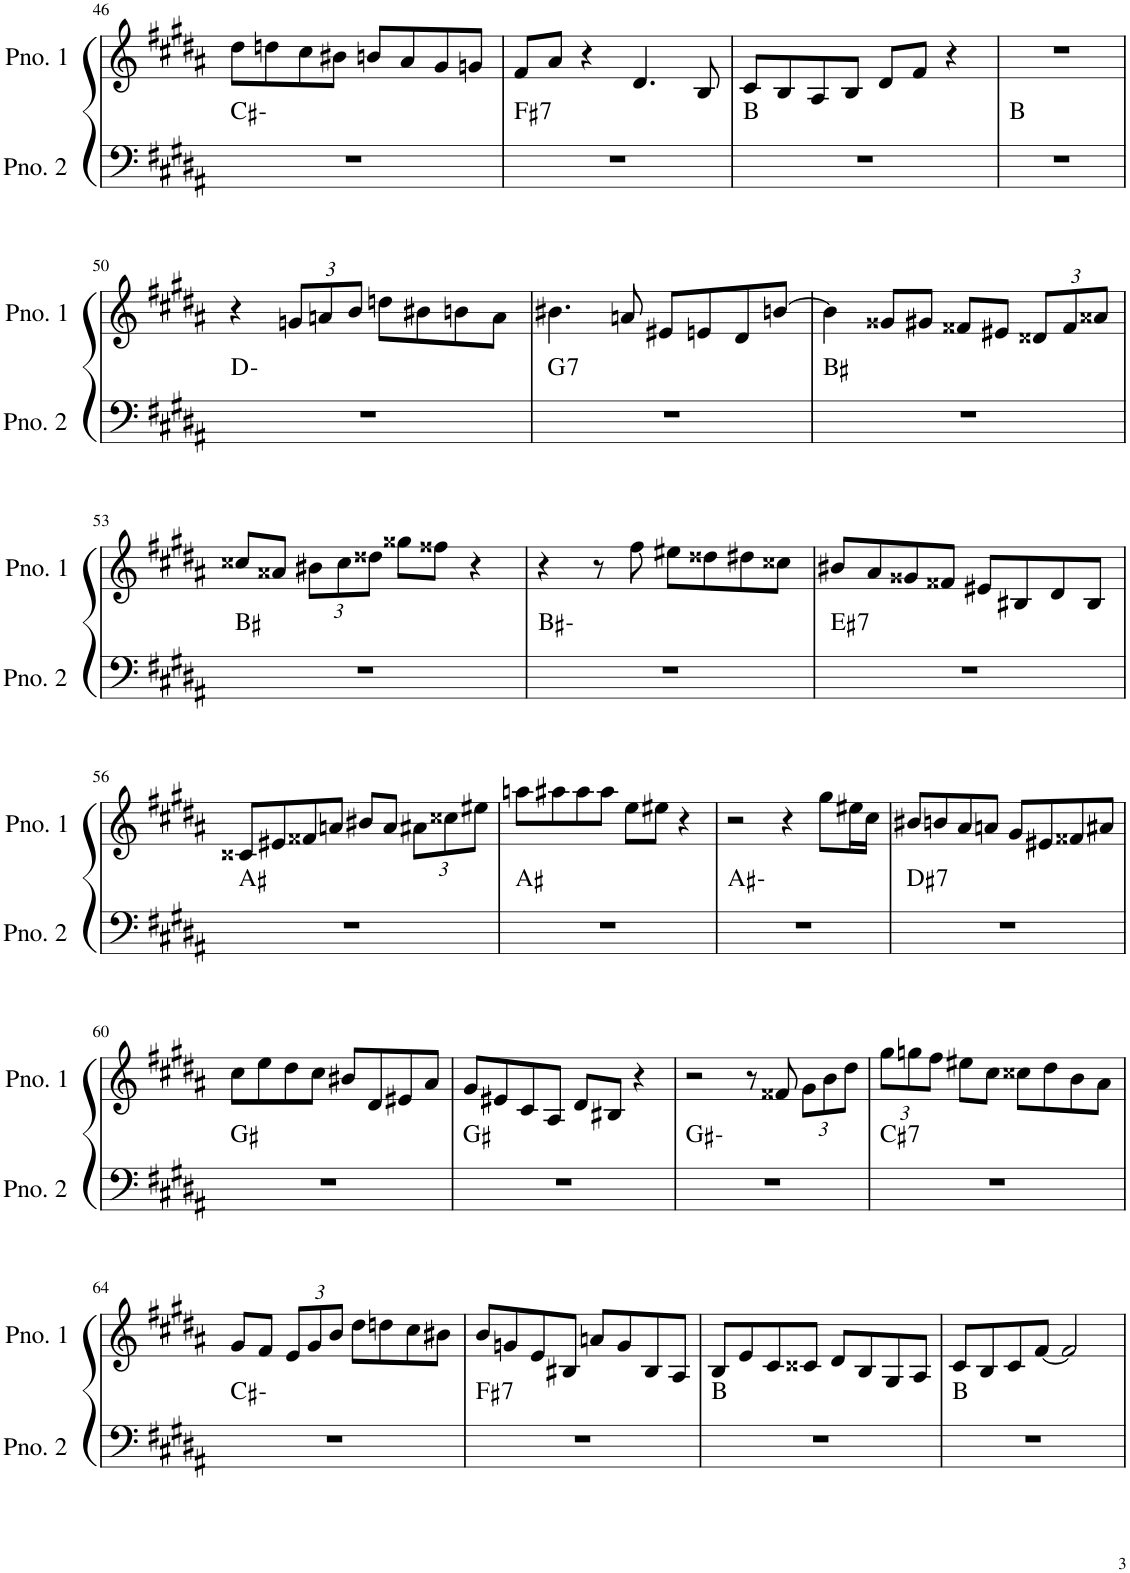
**kern	**harte	**kern
*part2	*part2	*part1
*staff2	*	*staff1
*I"ピアノ 2	*	*I"ピアノ 1
!!LO:PB:g=z
*clefF4	*	*clefG2
*k[f#c#g#d#a#]	*	*k[f#c#g#d#a#]
*M4/4	*	*M4/4
=46	=46	=46
1r	C#:min	8dd#\L
.	.	8ddn\
.	.	8cc#\
.	.	8b#X\J
.	.	8bn/L
.	.	8a#/
.	.	8g#/
.	.	8gn/J
=47	=47	=47
!	!LO:H:kt=7	!
1r	F#:7	8f#/L
.	.	8a#/J
.	.	4r
.	.	4.d#/
.	.	8B/
=48	=48	=48
1r	B:maj	8c#/L
.	.	8B/
.	.	8A#/
.	.	8B/J
.	.	8d#/L
.	.	8f#/J
.	.	4r
=49	=49	=49
1r	B:maj	1r
!!LO:LB:g=z
=50	=50	=50
1r	D:min	4r
*	*	*Xbrackettup
.	.	12gn/L
.	.	12an/
.	.	12b/J
.	.	8ddn\L
.	.	8b#X\
.	.	8bn\
.	.	8a\J
=51	=51	=51
!	!LO:H:kt=7	!
1r	G:7	4.b#X\
.	.	8an/
.	.	8e#X/L
.	.	8en/
.	.	8d#/
.	.	[8bn/J
=52	=52	=52
1r	B#:maj	4b\]
.	.	8g##X/L
.	.	8g#X/J
.	.	8f##X/L
.	.	8e#X/J
.	.	12d##X/L
.	.	12f##/
.	.	12a##X/J
!!LO:LB:g=z
=53	=53	=53
1r	B#:maj	8cc##X/L
.	.	8a##X/J
.	.	12b#X\L
.	.	12cc##\
.	.	12dd##X\J
.	.	8gg##X\L
.	.	8ff##X\J
.	.	4r
=54	=54	=54
1r	B#:min	4r
.	.	8r
.	.	8ff#\
.	.	8ee#X\L
.	.	8dd##X\
.	.	8dd#X\
.	.	8cc##X\J
=55	=55	=55
!	!LO:H:kt=7	!
1r	E#:7	8b#X/L
.	.	8a#/
.	.	8g##X/
.	.	8f##X/J
.	.	8e#X/L
.	.	8B#X/
.	.	8d#/
.	.	8B#/J
!!LO:LB:g=z
=56	=56	=56
1r	A#:maj	8c##X/L
.	.	8e#X/
.	.	8f##X/
.	.	8an/J
.	.	8b#X/L
.	.	8a/J
.	.	12a#X\L
.	.	12cc##X\
.	.	12ee#X\J
=57	=57	=57
1r	A#:maj	8aan\L
.	.	8aa#X\
.	.	8aa#\
.	.	8aa#\J
.	.	8ee\L
.	.	8ee#X\J
.	.	4r
=58	=58	=58
1r	A#:min	2r
.	.	4r
.	.	8gg#\L
.	.	16ee#X\L
.	.	16cc#\JJ
=59	=59	=59
!	!LO:H:kt=7	!
1r	D#:7	8b#X/L
.	.	8bn/
.	.	8a#/
.	.	8an/J
.	.	8g#/L
.	.	8e#X/
.	.	8f##X/
.	.	8a#X/J
!!LO:LB:g=z
=60	=60	=60
1r	G#:maj	8cc#\L
.	.	8ee\
.	.	8dd#\
.	.	8cc#\J
.	.	8b#X/L
.	.	8d#/
.	.	8e#X/
.	.	8a#/J
=61	=61	=61
1r	G#:maj	8g#/L
.	.	8e#X/
.	.	8c#/
.	.	8A#/J
.	.	8d#/L
.	.	8B#X/J
.	.	4r
=62	=62	=62
1r	G#:min	2r
.	.	8r
.	.	8f##X/
.	.	12g#\L
.	.	12b\
.	.	12dd#\J
=63	=63	=63
!	!LO:H:kt=7	!
1r	C#:7	12gg#\L
.	.	12ggn\
.	.	12ff#\J
.	.	8ee#X\L
.	.	8cc#\J
.	.	8cc##X\L
.	.	8dd#\
.	.	8b\
.	.	8a#\J
!!LO:LB:g=z
=64	=64	=64
1r	C#:min	8g#/L
.	.	8f#/J
.	.	12e/L
.	.	12g#/
.	.	12b/J
.	.	8dd#\L
.	.	8ddn\
.	.	8cc#\
.	.	8b#X\J
=65	=65	=65
!	!LO:H:kt=7	!
1r	F#:7	8b/L
.	.	8gn/
.	.	8e/
.	.	8B#X/J
.	.	8an/L
.	.	8g/
.	.	8B#/
.	.	8A#/J
=66	=66	=66
1r	B:maj	8B/L
.	.	8e/
.	.	8c#/
.	.	8c##X/J
.	.	8d#/L
.	.	8B/
.	.	8G#/
.	.	8A#/J
=67	=67	=67
1r	B:maj	8c#/L
.	.	8B/
.	.	8c#/
.	.	[8f#/J
.	.	2f#/]
=	=	=
*-	*-	*-
